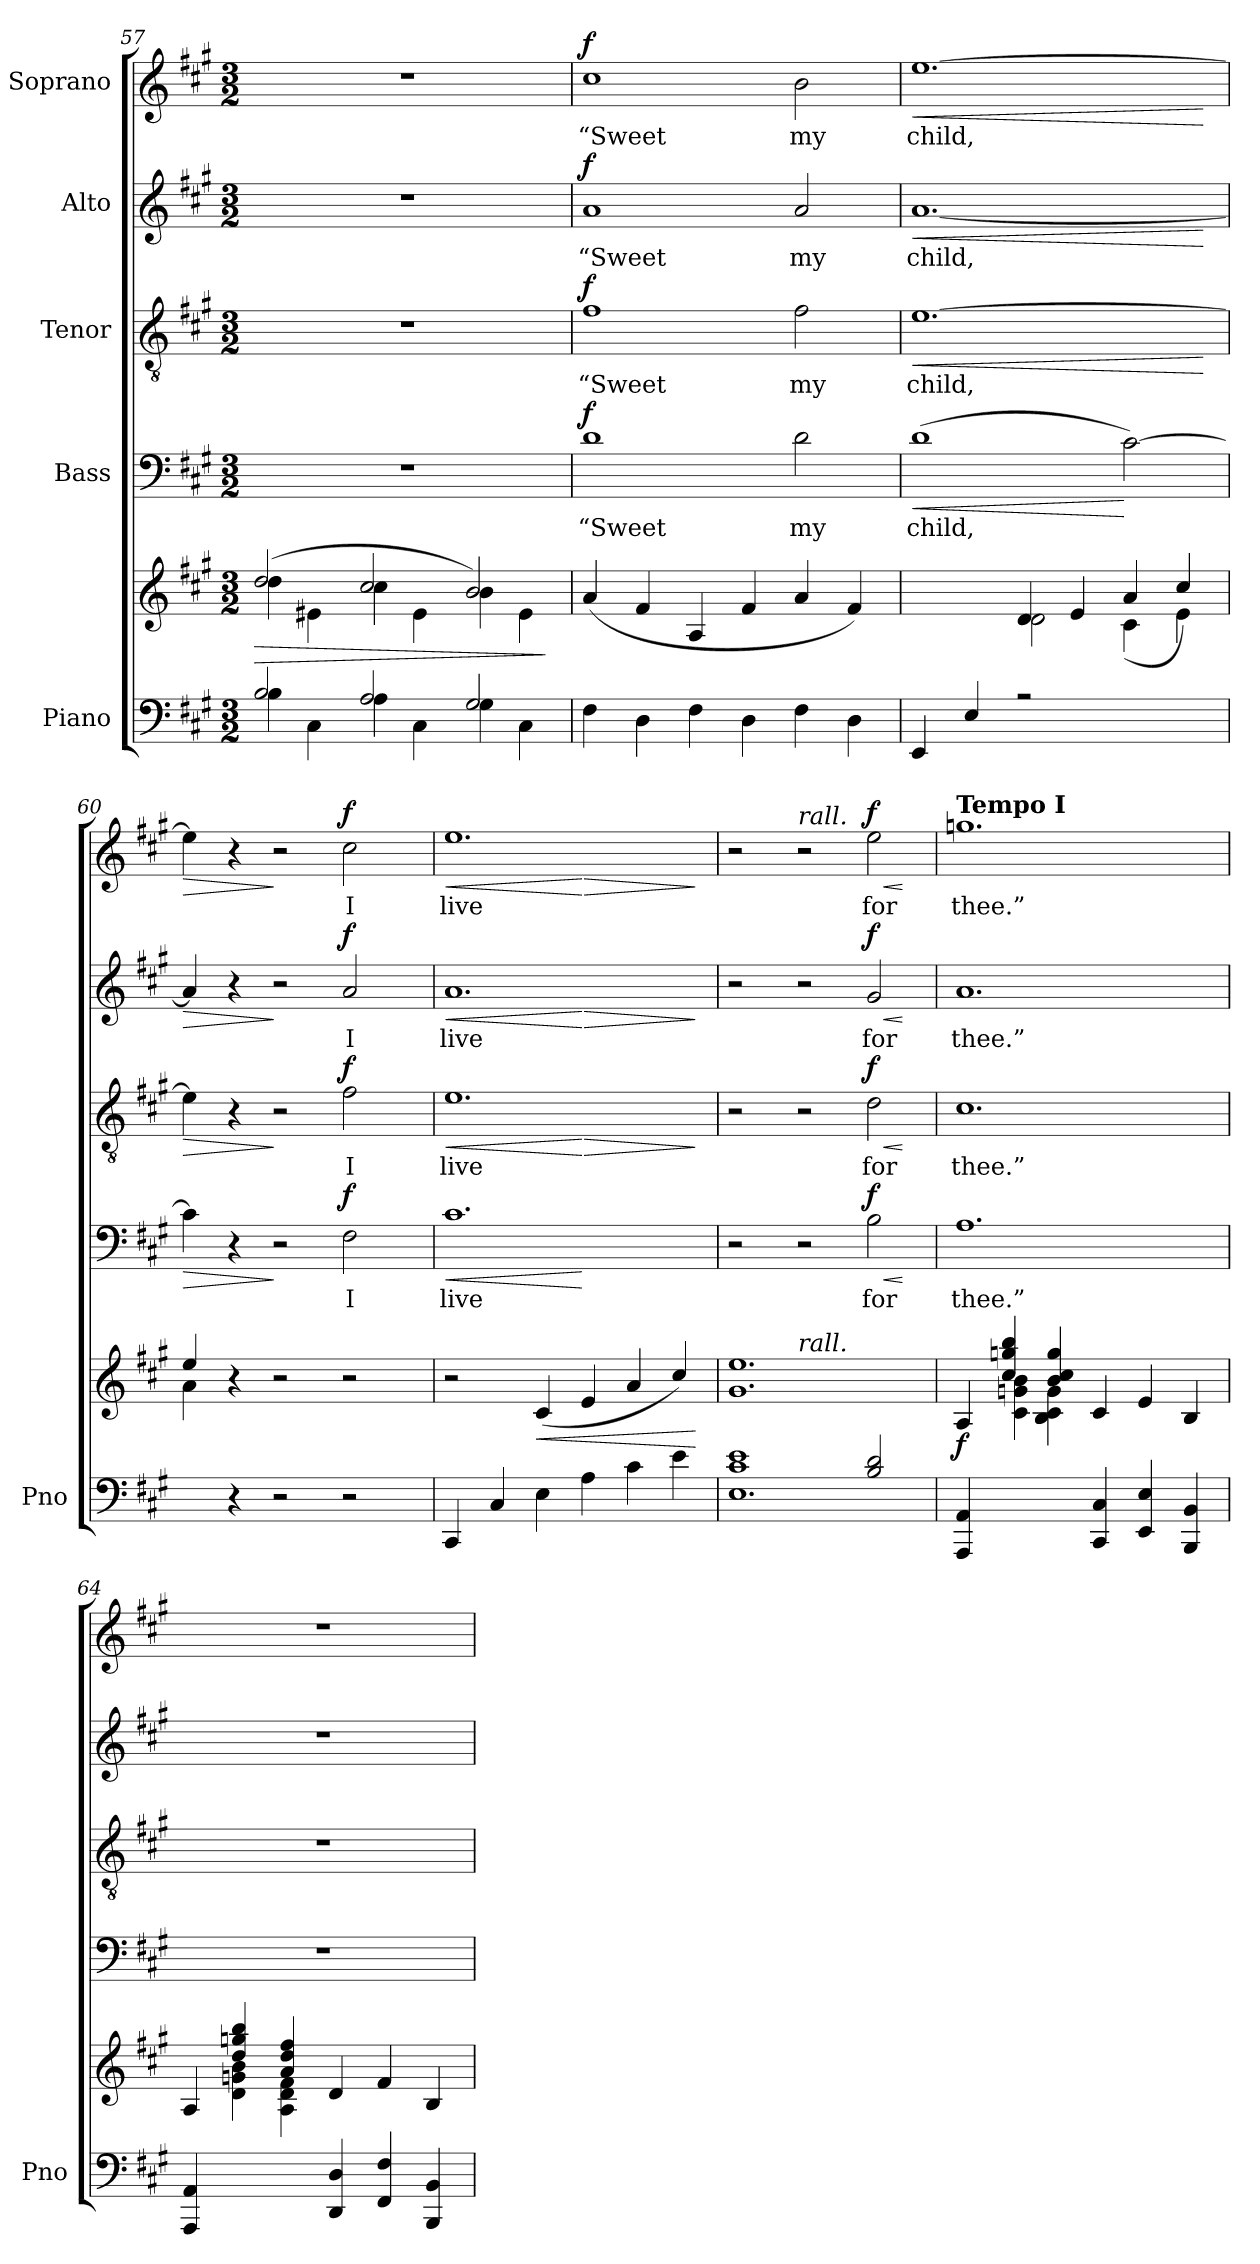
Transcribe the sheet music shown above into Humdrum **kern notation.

**kern	**kern	**dynam	**kern	**text	**dynam	**kern	**text	**dynam	**kern	**text	**dynam	**kern	**text	**dynam
*part5	*part5	*part5	*part4	*part4	*part4	*part3	*part3	*part3	*part2	*part2	*part2	*part1	*part1	*part1
*staff6	*staff5	*staff5/6	*staff4	*staff4	*staff4	*staff3	*staff3	*staff3	*staff2	*staff2	*staff2	*staff1	*staff1	*staff1
*I"Piano	*	*	*I"Bass	*	*	*I"Tenor	*	*	*I"Alto	*	*	*I"Soprano	*	*
*I'Pno	*	*	*	*	*	*	*	*	*	*	*	*	*	*
!!LO:PB:g=z
*clefF4	*clefG2	*	*clefF4	*	*	*clefGv2	*	*	*clefG2	*	*	*clefG2	*	*
*k[f#c#g#]	*k[f#c#g#]	*	*k[f#c#g#]	*	*	*k[f#c#g#]	*	*	*k[f#c#g#]	*	*	*k[f#c#g#]	*	*
*M3/2	*M3/2	*	*M3/2	*	*	*M3/2	*	*	*M3/2	*	*	*M3/2	*	*
=57	=57	=57	=57	=57	=57	=57	=57	=57	=57	=57	=57	=57	=57	=57
*^	*	*	*	*	*	*	*	*	*	*	*	*	*	*
!	!	!	!LO:HP:b	!	!	!	!	!	!	!	!	!	!	!	!
*	*	*^	*	*	*	*	*	*	*	*	*	*	*	*	*
2B/	4B\	(>2dd/	4dd\	>	1.r	.	.	1.r	.	.	1.r	.	.	1.r	.	.
.	4C#\	.	4e#X\	.	.	.	.	.	.	.	.	.	.	.	.	.
2A/	4A\	2cc#/	4cc#\	.	.	.	.	.	.	.	.	.	.	.	.	.
.	4C#\	.	4e#\	.	.	.	.	.	.	.	.	.	.	.	.	.
2G#/	4G#\	2b/)	4b\	.	.	.	.	.	.	.	.	.	.	.	.	.
.	4C#\	.	4e#\	.	.	.	.	.	.	.	.	.	.	.	.	.
*v	*v	*	*	*	*	*	*	*	*	*	*	*	*	*	*	*
*	*v	*v	*	*	*	*	*	*	*	*	*	*	*	*	*
.	.	]	.	.	.	.	.	.	.	.	.	.	.	.
=58	=58	=58	=58	=58	=58	=58	=58	=58	=58	=58	=58	=58	=58	=58
*	*	*	*	*	*	*	*	*	*	*	*	*MM168	*	*
!	!	!	!	!LO:LY:b	!LO:DY:a	!	!LO:LY:b	!LO:DY:a	!	!LO:LY:b	!LO:DY:a	!	!LO:LY:b	!LO:DY:a
4F#\	(<4a/	.	1d	“Sweet	f	1f#	“Sweet	f	1a	“Sweet	f	1cc#	“Sweet	f
4D\	4f#/	.	.	.	.	.	.	.	.	.	.	.	.	.
4F#\	4A/	.	.	.	.	.	.	.	.	.	.	.	.	.
4D\	4f#/	.	.	.	.	.	.	.	.	.	.	.	.	.
!	!	!	!	!LO:LY:b	!	!	!LO:LY:b	!	!	!LO:LY:b	!	!	!LO:LY:b	!
4F#\	4a/	.	2d\	my	.	2f#\	my	.	2a/	my	.	2b\	my	.
4D\	4f#/)	.	.	.	.	.	.	.	.	.	.	.	.	.
=59	=59	=59	=59	=59	=59	=59	=59	=59	=59	=59	=59	=59	=59	=59
*^	*^	*	*	*	*	*	*	*	*	*	*	*	*	*
*	*^	*	*	*	*	*	*	*	*	*	*	*	*	*	*	*
!	!	!	!	!	!	!	!LO:LY:b	!LO:HP:b	!	!LO:LY:b	!LO:HP:b	!	!LO:LY:b	!LO:HP:b	!	!LO:LY:b	!LO:HP:b
(>4EE/	2ryy	2ryy	2ryy	2ryy	.	(>1d	child,	<	[1.e	child,	<	[1.a	child,	<	[1.ee	child,	<
4E/	.	.	.	.	.	.	.	.	.	.	.	.	.	.	.	.	.
2ryy	2ryy	2rA	4d/	2d\	.	.	.	.	.	.	.	.	.	.	.	.	.
.	.	.	4e/	.	.	.	.	.	.	.	.	.	.	.	.	.	.
2ryy	2ryy	2ryy	4a/	(<4c#\	.	[2c#\)	.	[	.	.	.	.	.	.	.	.	.
.	.	.	4cc#/)	4e\	.	.	.	.	.	.	.	.	.	.	.	.	.
*v	*v	*v	*	*	*	*	*	*	*	*	*	*	*	*	*	*	*
*	*v	*v	*	*	*	*	*	*	*	*	*	*	*	*	*
.	.	.	.	.	.	.	.	[	.	.	[	.	.	[
=60	=60	=60	=60	=60	=60	=60	=60	=60	=60	=60	=60	=60	=60	=60
*	*	*	*	*	*	*	*	*	*	*	*	*MM140	*	*
*	*^	*	*	*	*	*	*	*	*	*	*	*	*	*
!	!	!	!	!	!	!LO:HP:b	!	!	!LO:HP:b	!	!	!LO:HP:b	!	!	!LO:HP:b
4ryy	4ee/	4a\)	.	4c#\]	.	>	4e\]	.	>	4a/]	.	>	4ee\]	.	>
4r	4r	1ryy	.	4r	.	.	4r	.	.	4r	.	.	4r	.	.
2r	2r	.	.	2r	.	]	2r	.	]	2r	.	]	2r	.	]
!	!	!	!	!	!LO:LY:b	!LO:DY:a	!	!LO:LY:b	!LO:DY:a	!	!LO:LY:b	!LO:DY:a	!	!LO:LY:b	!LO:DY:a
2r	2r	.	.	2F#\	I	f	2f#\	I	f	2a/	I	f	2cc#\	I	f
.	.	4ryy	.	.	.	.	.	.	.	.	.	.	.	.	.
=61	=61	=61	=61	=61	=61	=61	=61	=61	=61	=61	=61	=61	=61	=61	=61
!	!	!	!	!	!LO:LY:b	!LO:HP:b	!	!LO:LY:b	!LO:HP:b	!	!LO:LY:b	!LO:HP:b	!	!LO:LY:b	!LO:HP:b
*	*v	*v	*	*^	*	*	*^	*	*	*^	*	*	*^	*	*
4CC#/	2r	.	1.c#	2.ryy	live	<	1.e	2.ryy	live	<	1.a	2.ryy	live	<	1.ee	2.ryy	live	<
4C#/	.	.	.	.	.	.	.	.	.	.	.	.	.	.	.	.	.	.
!	!	!LO:HP:b	!	!	!	!	!	!	!	!	!	!	!	!	!	!	!	!
4E\	(<4c#/	<	.	.	.	.	.	.	.	.	.	.	.	.	.	.	.	.
!	!	!	!	!	!	!	!	!	!	!LO:HP:n=1:b	!	!	!	!LO:HP:n=1:b	!	!	!	!LO:HP:n=1:b
4A\	4e/	.	.	2.ryy	.	[	.	2.ryy	.	[ >	.	2.ryy	.	[ >	.	2.ryy	.	[ >
4c#\	4a/	.	.	.	.	.	.	.	.	.	.	.	.	.	.	.	.	.
4e\	4cc#/)	.	.	.	.	.	.	.	.	.	.	.	.	.	.	.	.	.
*	*	*	*v	*v	*	*	*	*	*	*	*v	*v	*	*	*v	*v	*	*
*	*	*	*	*	*	*v	*v	*	*	*	*	*	*	*	*
.	.	[	.	.	.	.	.	]	.	.	]	.	.	]
=62	=62	=62	=62	=62	=62	=62	=62	=62	=62	=62	=62	=62	=62	=62
*	*	*	*	*	*	*	*	*	*	*	*	*MM120	*	*
*^	*^	*	*	*	*	*	*	*	*	*	*	*	*	*
1c# 1e	1.E	1.g# 1.ee	2ryy	.	2r	.	.	2r	.	.	2r	.	.	2r	.	.
!	!	!	!	!	!	!	!	!	!	!	!	!	!	!LO:TX:a:i:t=rall.	!	!
!	!	!	!LO:TX:a:i:t=rall.	!	!	!	!	!	!	!	!	!	!	!	!	!
.	.	.	2ryy	.	2r	.	.	2r	.	.	2r	.	.	2r	.	.
!	!	!	!	!	!	!LO:LY:b	!LO:HP:b	!	!LO:LY:b	!LO:HP:b	!	!LO:LY:b	!LO:HP:b	!	!LO:LY:b	!LO:HP:b
!	!	!	!	!	!	!	!LO:DY:n=1:a	!	!	!LO:DY:n=1:a	!	!	!LO:DY:n=1:a	!	!	!LO:DY:n=1:a
2B/ 2d/	.	.	2ryy	.	2B\	for	< f	2d\	for	< f	2g#/	for	< f	2ee\	for	< f
*v	*v	*	*	*	*	*	*	*	*	*	*	*	*	*	*	*
*	*v	*v	*	*	*	*	*	*	*	*	*	*	*	*	*
.	.	.	.	.	[	.	.	[	.	.	[	.	.	[
!!LO:LB:g=z
=63	=63	=63	=63	=63	=63	=63	=63	=63	=63	=63	=63	=63	=63	=63
*	*^	*	*	*	*	*	*	*	*	*	*	*	*	*
!	!	!	!	!	!	!	!	!	!	!	!	!	!LO:TX:a:B:t=Tempo I	!	!
!	!	!	!LO:DY:b	!	!LO:LY:b	!	!	!LO:LY:b	!	!	!LO:LY:b	!	!	!LO:LY:b	!
4AAA/ 4AA/	4A/	4ryy	f	1.A	thee.”	.	1.c#	thee.”	.	1.a	thee.”	.	1.ggn	thee.”	.
2ryy	4cc#/ 4ggn/ 4bb/	4c#\ 4gn\ 4b\	.	.	.	.	.	.	.	.	.	.	.	.	.
.	4b/ 4cc#/ 4gg/	4B\ 4c#\ 4g\	.	.	.	.	.	.	.	.	.	.	.	.	.
4CC#/ 4C#/	4c#/	2.ryy	.	.	.	.	.	.	.	.	.	.	.	.	.
4EE/ 4E/	4e/	.	.	.	.	.	.	.	.	.	.	.	.	.	.
4BBB/ 4BB/	4B/	.	.	.	.	.	.	.	.	.	.	.	.	.	.
=64	=64	=64	=64	=64	=64	=64	=64	=64	=64	=64	=64	=64	=64	=64	=64
4AAA/ 4AA/	4A/	4ryy	.	1.r	.	.	1.r	.	.	1.r	.	.	1.r	.	.
2ryy	4dd/ 4ggn/ 4bb/	4d\ 4gn\ 4b\	.	.	.	.	.	.	.	.	.	.	.	.	.
.	4a/ 4dd/ 4ff#/	4A\ 4d\ 4f#\	.	.	.	.	.	.	.	.	.	.	.	.	.
4DD/ 4D/	4d/	2.ryy	.	.	.	.	.	.	.	.	.	.	.	.	.
4FF#/ 4F#/	4f#/	.	.	.	.	.	.	.	.	.	.	.	.	.	.
4BBB/ 4BB/	4B/	.	.	.	.	.	.	.	.	.	.	.	.	.	.
*	*v	*v	*	*	*	*	*	*	*	*	*	*	*	*	*
=	=	=	=	=	=	=	=	=	=	=	=	=	=	=
*-	*-	*-	*-	*-	*-	*-	*-	*-	*-	*-	*-	*-	*-	*-
